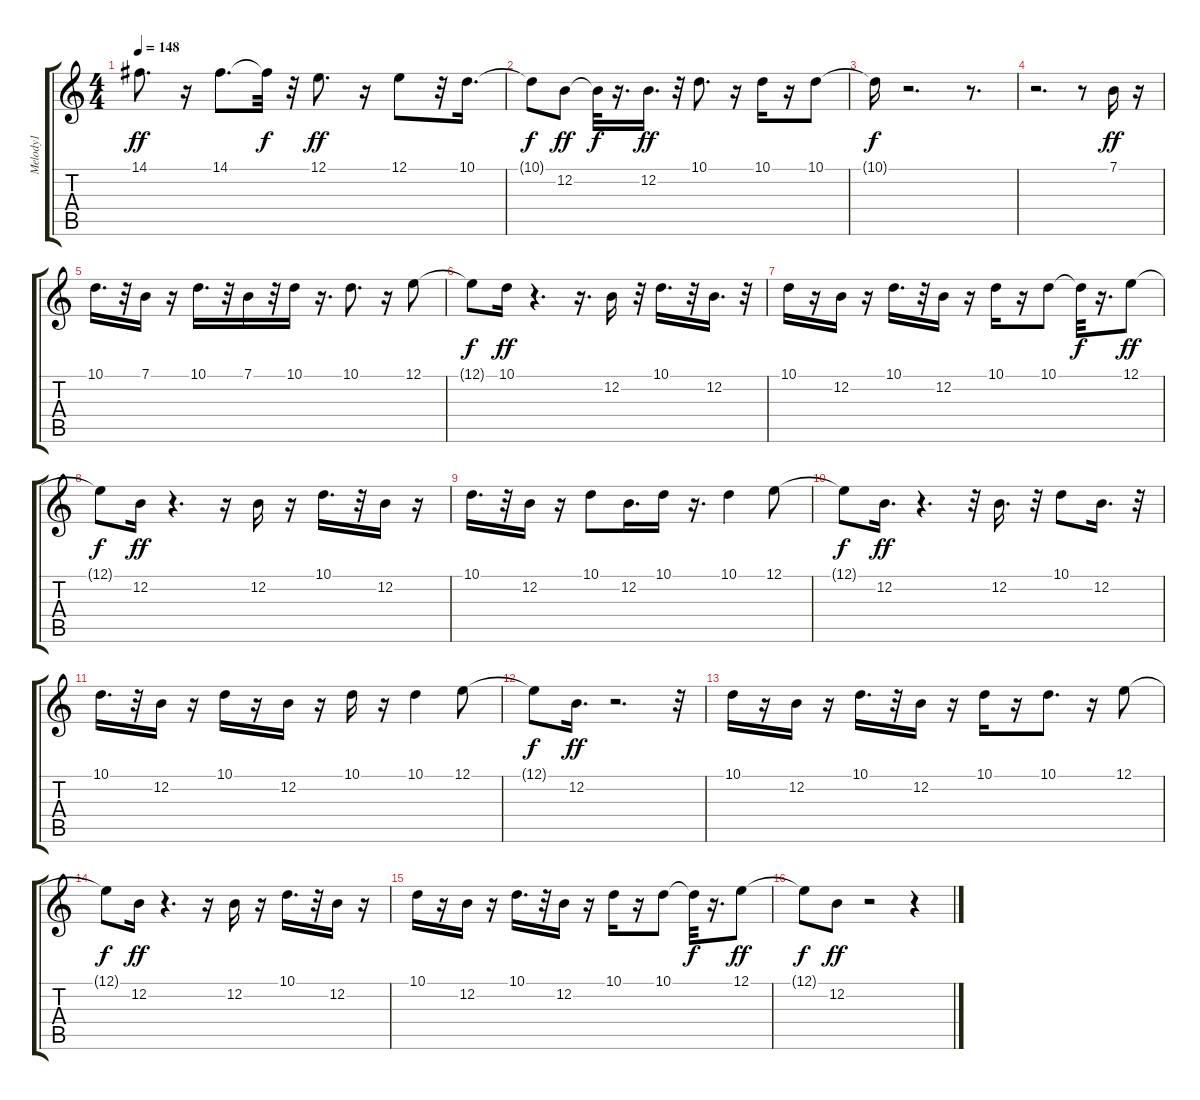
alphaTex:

\track ("Melody1" "Melody1") {instrument flute}
\staff {score tabs}
\tuning (E4 B3 G3 D3 A2 E2) {hide}
\ts (4 4)
\tempo 148
\clef g2
\ks c
14.1.8{d dy ff} r.16 14.1.8{d} 14.1{t}.32{dy f} r.32 12.1.8{d dy ff} r.16 12.1.8 r.32 10.1.16{d} |
10.1{t}.8{dy f} 12.2.8{dy ff} 12.2{t}.32{dy f} r.16{d} 12.2.16{d dy ff} r.32 10.1.8{d} r.16 10.1.16 r.16 10.1.8 |
10.1{t}.16{dy f} r.2{d} r.8{d} |
r.2{d} r.8 7.1.16{dy ff} r.16 |
10.1.16{d} r.32 7.1.16 r.16 10.1.16{d} r.32 7.1.16 r.32 10.1.16 r.16{d} 10.1.8{d} r.16 12.1.8 |
12.1{t}.8{dy f} 10.1.16{dy ff} r.4{d} r.16{d} 12.2.16 r.32 10.1.16{d} r.32 12.2.16{d} r.32 |
10.1.16 r.16 12.2.16 r.16 10.1.16{d} r.32 12.2.16 r.16 10.1.16 r.16 10.1.8 10.1{t}.32{dy f} r.16{d} 12.1.8{dy ff} |
12.1{t}.8{dy f} 12.2.16{dy ff} r.4{d} r.16 12.2.16 r.16 10.1.16{d} r.32 12.2.16 r.16 |
10.1.16{d} r.32 12.2.16 r.16 10.1.8 12.2.16{d} 10.1.16 r.16{d} 10.1.4 12.1.8 |
12.1{t}.8{dy f} 12.2.16{d dy ff} r.4{d} r.32 12.2.16{d} r.32 10.1.8 12.2.16{d} r.32 |
10.1.16{d} r.32 12.2.16 r.16 10.1.16 r.16 12.2.16 r.16 10.1.16 r.16 10.1.4 12.1.8 |
12.1{t}.8{dy f} 12.2.16{d dy ff} r.2{d} r.32 |
10.1.16 r.16 12.2.16 r.16 10.1.16{d} r.32 12.2.16 r.16 10.1.16 r.16 10.1.8{d} r.16 12.1.8 |
12.1{t}.8{dy f} 12.2.16{dy ff} r.4{d} r.16 12.2.16 r.16 10.1.16{d} r.32 12.2.16 r.16 |
10.1.16 r.16 12.2.16 r.16 10.1.16{d} r.32 12.2.16 r.16 10.1.16 r.16 10.1.8 10.1{t}.32{dy f} r.16{d} 12.1.8{dy ff} |
12.1{t}.8{dy f} 12.2.8{dy ff} r.2 r.4
